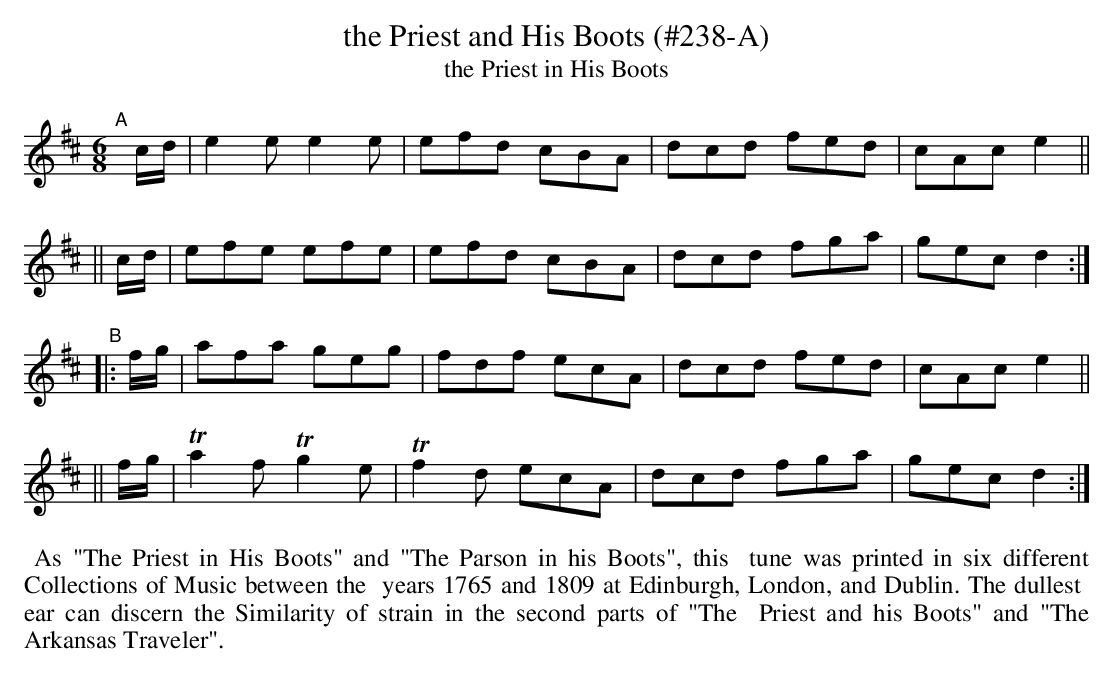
X:1
T: the Priest and His Boots (#238-A)
T: the Priest in His Boots
M: 6/8
L: 1/8
K: D
"^A"\
[|]c/d/ | e2e e2e | efd cBA | dcd fed | cAc e2 ||
|| c/d/ | efe efe | efd cBA | dcd fga | gec d2 :|
"^B"\
|: f/g/ |  afa  geg |  fdf ecA | dcd fed | cAc e2 ||
|| f/g/ | Ta2f Tg2e | Tf2d ecA | dcd fga | gec d2 :|
